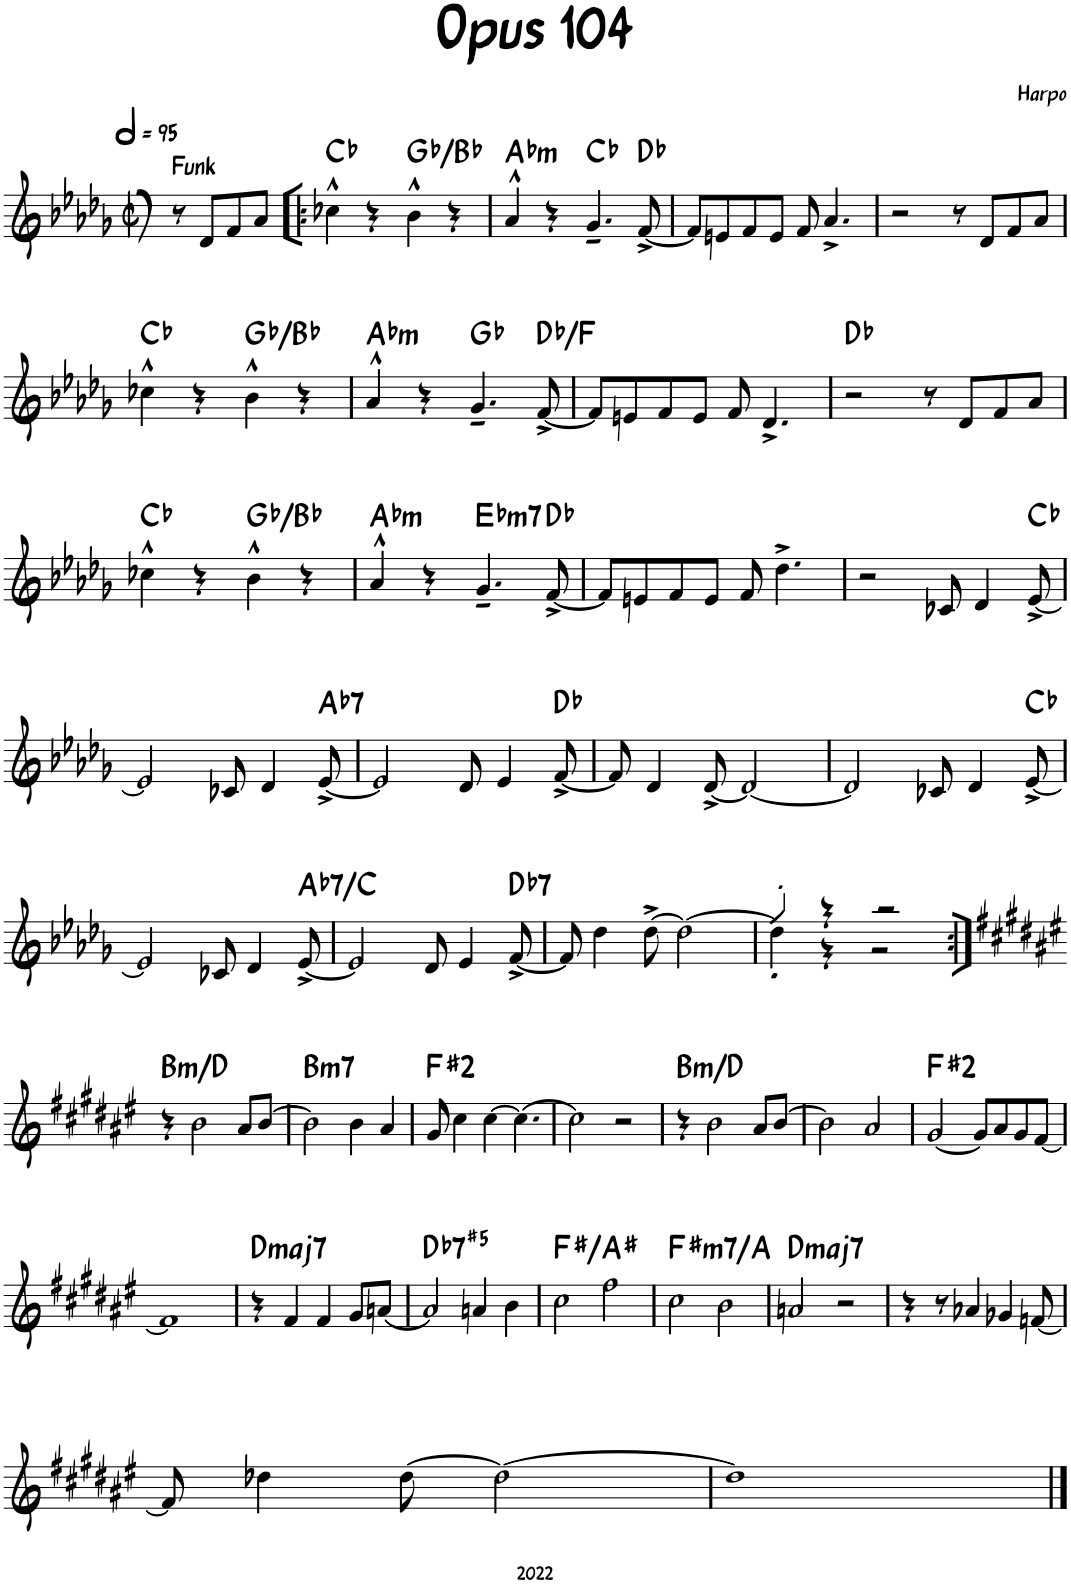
**kern	**harte
*part1	*part1
*staff1	*
*I"Piano	*
*I'Pno.	*
*clefG2	*
*k[b-e-a-d-g-]	*
*M2/2	*
*met(c|)	*
*MM190	*
=1	=1
!LO:TX:a:B:t=Funk	!
8r	.
8d-/L	.
8f/	.
8a-/J	.
=2!|:	=2!|:
4cc-X^^\	Cb:maj
4r	.
4b-^^\	Gb:maj/3
4r	.
=3	=3
!	!LO:H:kt=m
4a-^^/	Ab:min
4r	.
4.g-~/	Cb:maj
[8f^/	Db:maj
=4	=4
8f/L]	.
8en/	.
8f/	.
8e/J	.
8f/	.
4.a-^/	.
=5	=5
2r	.
8r	.
8d-/L	.
8f/	.
8a-/J	.
!!LO:LB:g=z
=6	=6
4cc-X^^\	Cb:maj
4r	.
4b-^^\	Gb:maj/3
4r	.
=7	=7
!	!LO:H:kt=m
4a-^^/	Ab:min
4r	.
4.g-~/	Gb:maj
[8f^/	Db:maj/3
=8	=8
8f/L]	.
8en/	.
8f/	.
8e/J	.
8f/	.
4.d-^/	.
=9	=9
2r	Db:maj
8r	.
8d-/L	.
8f/	.
8a-/J	.
!!LO:LB:g=z
=10	=10
4cc-X^^\	Cb:maj
4r	.
4b-^^\	Gb:maj/3
4r	.
=11	=11
!	!LO:H:kt=m
4a-^^/	Ab:min
4r	.
!	!LO:H:kt=m7
4.g-~/	Eb:min7
[8f^/	Db:maj
=12	=12
8f/L]	.
8en/	.
8f/	.
8e/J	.
8f/	.
4.dd-^\	.
=13	=13
2r	.
8c-X/	.
4d-/	.
[8e-^/	Cb:maj
!!LO:LB:g=z
=14	=14
2e-/]	.
8c-X/	.
4d-/	.
!	!LO:H:kt=7
[8e-^/	Ab:7
=15	=15
2e-/]	.
8d-/	.
4e-/	.
[8f^/	Db:maj
=16	=16
8f/]	.
4d-/	.
[8d-^/	.
2d-/_	.
=17	=17
2d-/]	.
8c-X/	.
4d-/	.
[8e-^/	Cb:maj
!!LO:LB:g=z
=18	=18
2e-/]	.
8c-X/	.
4d-/	.
!	!LO:H:kt=7
[8e-^/	Ab:7/3
=19	=19
2e-/]	.
8d-/	.
4e-/	.
!	!LO:H:kt=7
[8f^/	Db:7
=20	=20
8f/]	.
4dd-\	.
[8dd-^\	.
2dd-\_	.
=21	=21
*^	*
4dd-'<\]	4gg-'/	.
4r	4r	.
2r	2r	.
*v	*v	*
!!LO:LB:g=z
=22:|!	=22:|!
*k[f#c#g#d#a#e#]	*
*^	*
!	!	!LO:H:kt=m
*v	*v	*
4r	B:min/b3
2b\	.
8a#/L	.
[8b/J	.
=23	=23
!	!LO:H:kt=m7
2b\]	B:min7
4b\	.
4a#/	.
=24	=24
8g#/	F#:maj(2)
4cc#\	.
[4cc#\	.
4.cc#\_	.
=25	=25
2cc#\]	.
2r	.
=26	=26
!	!LO:H:kt=m
4r	B:min/b3
2b\	.
8a#/L	.
[8b/J	.
=27	=27
2b\]	.
2a#/	.
=28	=28
[2g#/	F#:maj(2)
8g#/L]	.
8a#/	.
8g#/	.
[8f#/J	.
!!LO:LB:g=z
=29	=29
1f#]	.
=30	=30
!	!LO:H:kt=maj7
4r	D:maj7
4f#/	.
4f#/	.
8g#/L	.
[8an/J	.
=31	=31
!	!LO:H:kt=7
2a/]	Db:(3,#5,b7)
4an/	.
4b\	.
=32	=32
2cc#\	F#:maj/3
2ff#\	.
=33	=33
!	!LO:H:kt=m7
2cc#\	F#:min7/b3
2b\	.
=34	=34
!	!LO:H:kt=maj7
2an/	D:maj7
2r	.
=35	=35
4r	.
8r	.
4a-X/	.
4g-X/	.
[8fn/	.
!!LO:LB:g=z
=36	=36
8f/]	.
4dd-X\	.
[8dd-\	.
2dd-\_	.
=37	=37
1dd-]	.
==	==
*-	*-
